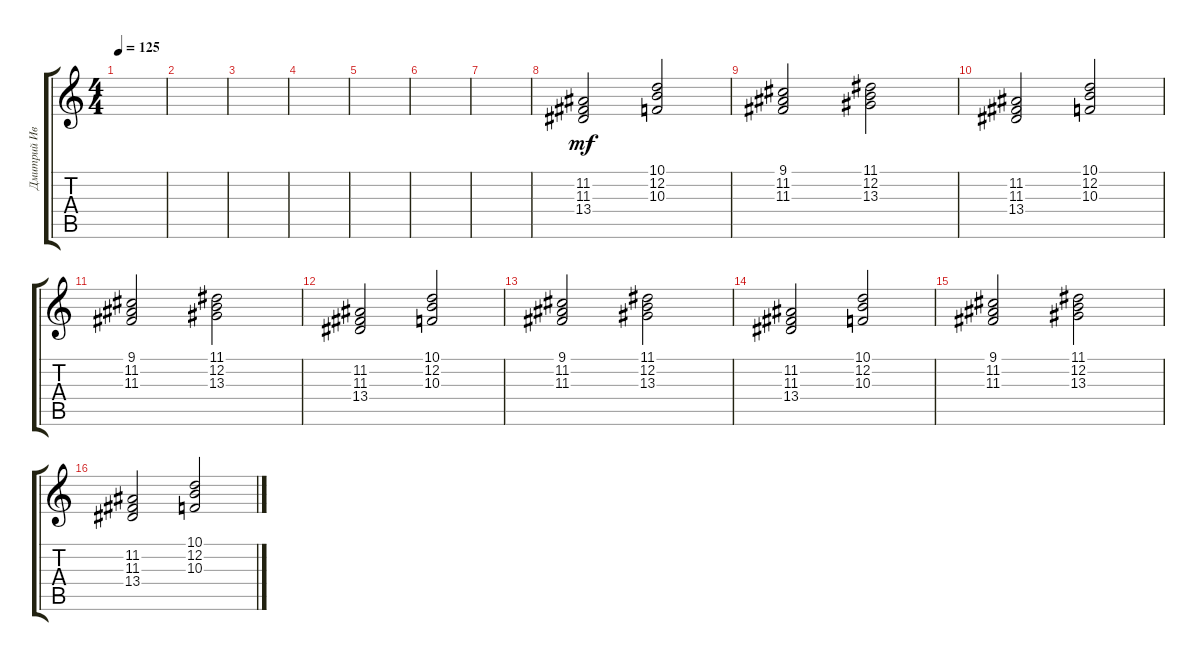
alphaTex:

\track ("Дмитрий Иванов" "Дмитрий Ив") {instrument choiraahs}
\staff {score tabs}
\tuning (E4 B3 G3 D3 A2 E2) {hide}
\ts (4 4)
\tempo 125
\clef g2
\ks c
|
|
|
|
|
|
|
(11.2 11.3 13.4).2{dy mf} (10.1 12.2 10.3).2 |
(9.1 11.2 11.3).2 (11.1 12.2 13.3).2 |
(11.2 11.3 13.4).2 (10.1 12.2 10.3).2 |
(9.1 11.2 11.3).2 (11.1 12.2 13.3).2 |
(11.2 11.3 13.4).2 (10.1 12.2 10.3).2 |
(9.1 11.2 11.3).2 (11.1 12.2 13.3).2 |
(11.2 11.3 13.4).2 (10.1 12.2 10.3).2 |
(9.1 11.2 11.3).2 (11.1 12.2 13.3).2 |
(11.2 11.3 13.4).2 (10.1 12.2 10.3).2
